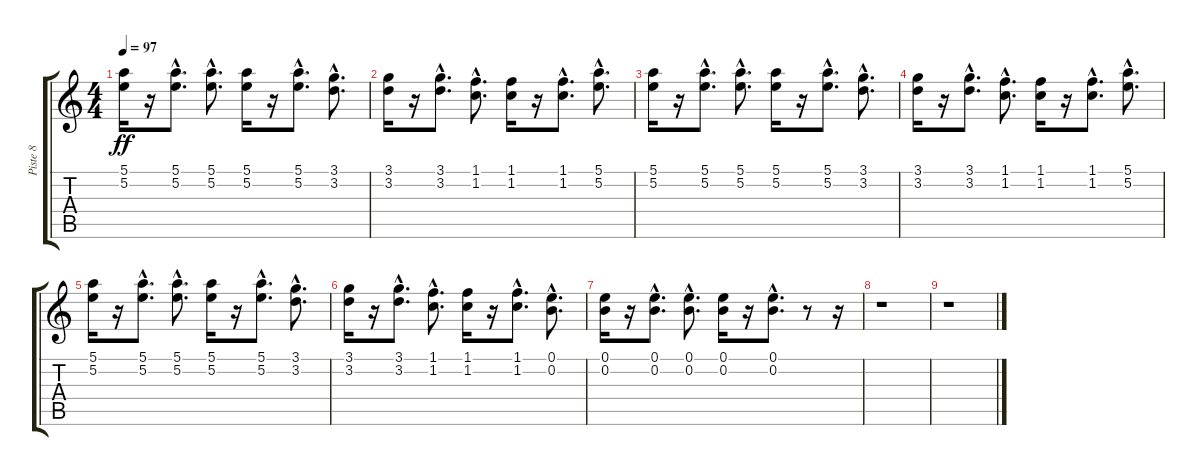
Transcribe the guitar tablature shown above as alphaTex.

\track ("Piste 8" "Piste 8") {instrument acousticguitarnylon}
\staff {score tabs}
\tuning (E4 B3 G3 D3 A2 E2) {hide}
\ts (4 4)
\tempo 97
\clef g2
\ks c
(5.1 5.2).16{dy ff} r.16 (5.1{hac} 5.2{hac}).8{d} (5.1{hac} 5.2{hac}).8{d} (5.1 5.2).16 r.16 (5.1{hac} 5.2{hac}).8{d} (3.1{hac} 3.2{hac}).8{d} |
(3.1 3.2).16 r.16 (3.1{hac} 3.2{hac}).8{d} (1.1{hac} 1.2{hac}).8{d} (1.1 1.2).16 r.16 (1.1{hac} 1.2{hac}).8{d} (5.1{hac} 5.2{hac}).8{d} |
(5.1 5.2).16 r.16 (5.1{hac} 5.2{hac}).8{d} (5.1{hac} 5.2{hac}).8{d} (5.1 5.2).16 r.16 (5.1{hac} 5.2{hac}).8{d} (3.1{hac} 3.2{hac}).8{d} |
(3.1 3.2).16 r.16 (3.1{hac} 3.2{hac}).8{d} (1.1{hac} 1.2{hac}).8{d} (1.1 1.2).16 r.16 (1.1{hac} 1.2{hac}).8{d} (5.1{hac} 5.2{hac}).8{d} |
(5.1 5.2).16 r.16 (5.1{hac} 5.2{hac}).8{d} (5.1{hac} 5.2{hac}).8{d} (5.1 5.2).16 r.16 (5.1{hac} 5.2{hac}).8{d} (3.1{hac} 3.2{hac}).8{d} |
(3.1 3.2).16 r.16 (3.1{hac} 3.2{hac}).8{d} (1.1{hac} 1.2{hac}).8{d} (1.1 1.2).16 r.16 (1.1{hac} 1.2{hac}).8{d} (0.1{hac} 0.2{hac}).8{d} |
(0.1 0.2).16 r.16 (0.1{hac} 0.2{hac}).8{d} (0.1{hac} 0.2{hac}).8{d} (0.1 0.2).16 r.16 (0.1{hac} 0.2{hac}).8{d} r.8 r.16 |
r.1 |
r.1
